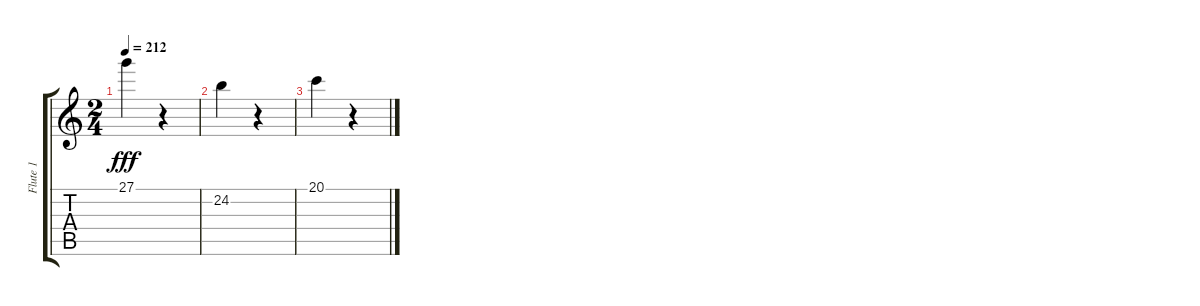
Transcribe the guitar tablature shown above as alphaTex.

\track ("Flute 1" "Flute 1") {instrument flute}
\staff {score tabs}
\tuning (E4 B3 G3 D3 A2 E2) {hide}
\ts (2 4)
\tempo 212
\clef g2
\ks c
27.1.4{dy fff} r.4 |
24.2.4 r.4 |
20.1.4 r.4
